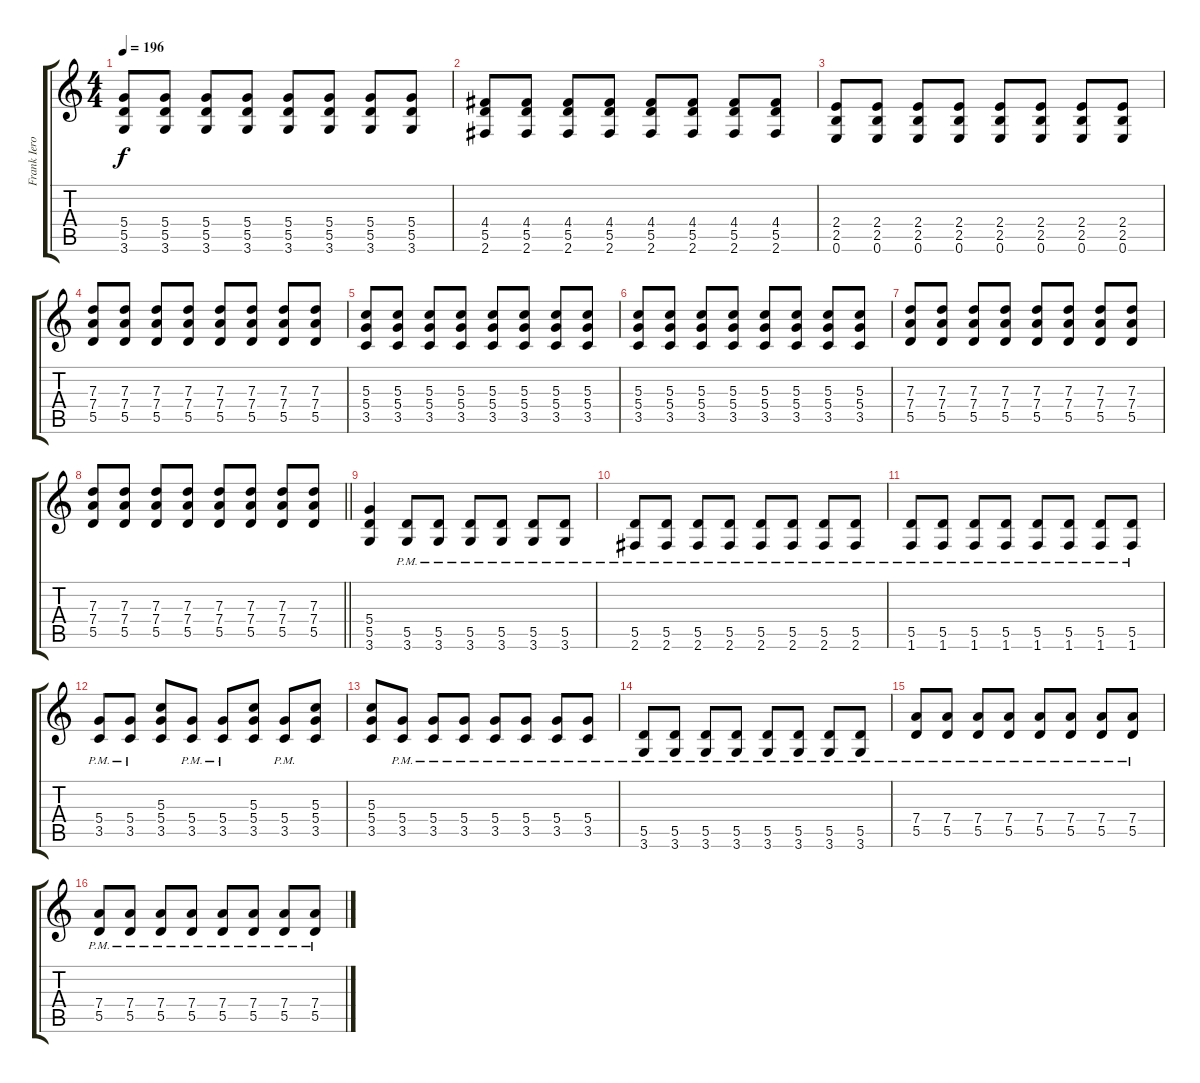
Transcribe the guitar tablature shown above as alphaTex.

\track ("Frank Iero [Rhythm Guitar]" "Frank Iero") {instrument overdrivenguitar}
\staff {score tabs}
\tuning (E4 B3 G3 D3 A2 E2) {hide}
\ts (4 4)
\tempo 196
\clef g2
\ks c
(5.4 5.5 3.6).8{dy f} (5.4 5.5 3.6).8 (5.4 5.5 3.6).8 (5.4 5.5 3.6).8 (5.4 5.5 3.6).8 (5.4 5.5 3.6).8 (5.4 5.5 3.6).8 (5.4 5.5 3.6).8 |
(4.4 5.5 2.6).8 (4.4 5.5 2.6).8 (4.4 5.5 2.6).8 (4.4 5.5 2.6).8 (4.4 5.5 2.6).8 (4.4 5.5 2.6).8 (4.4 5.5 2.6).8 (4.4 5.5 2.6).8 |
(2.4 2.5 0.6).8 (2.4 2.5 0.6).8 (2.4 2.5 0.6).8 (2.4 2.5 0.6).8 (2.4 2.5 0.6).8 (2.4 2.5 0.6).8 (2.4 2.5 0.6).8 (2.4 2.5 0.6).8 |
(7.3 7.4 5.5).8 (7.3 7.4 5.5).8 (7.3 7.4 5.5).8 (7.3 7.4 5.5).8 (7.3 7.4 5.5).8 (7.3 7.4 5.5).8 (7.3 7.4 5.5).8 (7.3 7.4 5.5).8 |
(5.3 5.4 3.5).8 (5.3 5.4 3.5).8 (5.3 5.4 3.5).8 (5.3 5.4 3.5).8 (5.3 5.4 3.5).8 (5.3 5.4 3.5).8 (5.3 5.4 3.5).8 (5.3 5.4 3.5).8 |
(5.3 5.4 3.5).8 (5.3 5.4 3.5).8 (5.3 5.4 3.5).8 (5.3 5.4 3.5).8 (5.3 5.4 3.5).8 (5.3 5.4 3.5).8 (5.3 5.4 3.5).8 (5.3 5.4 3.5).8 |
(7.3 7.4 5.5).8 (7.3 7.4 5.5).8 (7.3 7.4 5.5).8 (7.3 7.4 5.5).8 (7.3 7.4 5.5).8 (7.3 7.4 5.5).8 (7.3 7.4 5.5).8 (7.3 7.4 5.5).8 |
\barLineRight lightlight
(7.3 7.4 5.5).8 (7.3 7.4 5.5).8 (7.3 7.4 5.5).8 (7.3 7.4 5.5).8 (7.3 7.4 5.5).8 (7.3 7.4 5.5).8 (7.3 7.4 5.5).8 (7.3 7.4 5.5).8 |
(5.4 5.5 3.6).4 (5.5{pm} 3.6{pm}).8 (5.5{pm} 3.6{pm}).8 (5.5{pm} 3.6{pm}).8 (5.5{pm} 3.6{pm}).8 (5.5{pm} 3.6{pm}).8 (5.5{pm} 3.6{pm}).8 |
(5.5{pm} 2.6{pm}).8 (5.5{pm} 2.6{pm}).8 (5.5{pm} 2.6{pm}).8 (5.5{pm} 2.6{pm}).8 (5.5{pm} 2.6{pm}).8 (5.5{pm} 2.6{pm}).8 (5.5{pm} 2.6{pm}).8 (5.5{pm} 2.6{pm}).8 |
(5.5{pm} 1.6{pm}).8 (5.5{pm} 1.6{pm}).8 (5.5{pm} 1.6{pm}).8 (5.5{pm} 1.6{pm}).8 (5.5{pm} 1.6{pm}).8 (5.5{pm} 1.6{pm}).8 (5.5{pm} 1.6{pm}).8 (5.5{pm} 1.6{pm}).8 |
(5.4{pm} 3.5{pm}).8 (5.4{pm} 3.5{pm}).8 (5.3 5.4 3.5).8 (5.4{pm} 3.5{pm}).8 (5.4{pm} 3.5{pm}).8 (5.3 5.4 3.5).8 (5.4{pm} 3.5{pm}).8 (5.3 5.4 3.5).8 |
(5.3 5.4 3.5).8 (5.4{pm} 3.5{pm}).8 (5.4{pm} 3.5{pm}).8 (5.4{pm} 3.5{pm}).8 (5.4{pm} 3.5{pm}).8 (5.4{pm} 3.5{pm}).8 (5.4{pm} 3.5{pm}).8 (5.4{pm} 3.5{pm}).8 |
(5.5{pm} 3.6{pm}).8 (5.5{pm} 3.6{pm}).8 (5.5{pm} 3.6{pm}).8 (5.5{pm} 3.6{pm}).8 (5.5{pm} 3.6{pm}).8 (5.5{pm} 3.6{pm}).8 (5.5{pm} 3.6{pm}).8 (5.5{pm} 3.6{pm}).8 |
(7.4 5.5{pm}).8 (7.4 5.5{pm}).8 (7.4 5.5{pm}).8 (7.4 5.5{pm}).8 (7.4 5.5{pm}).8 (7.4 5.5{pm}).8 (7.4 5.5{pm}).8 (7.4 5.5{pm}).8 |
(7.4 5.5{pm}).8 (7.4 5.5{pm}).8 (7.4 5.5{pm}).8 (7.4 5.5{pm}).8 (7.4 5.5{pm}).8 (7.4 5.5{pm}).8 (7.4 5.5{pm}).8 (7.4 5.5{pm}).8
